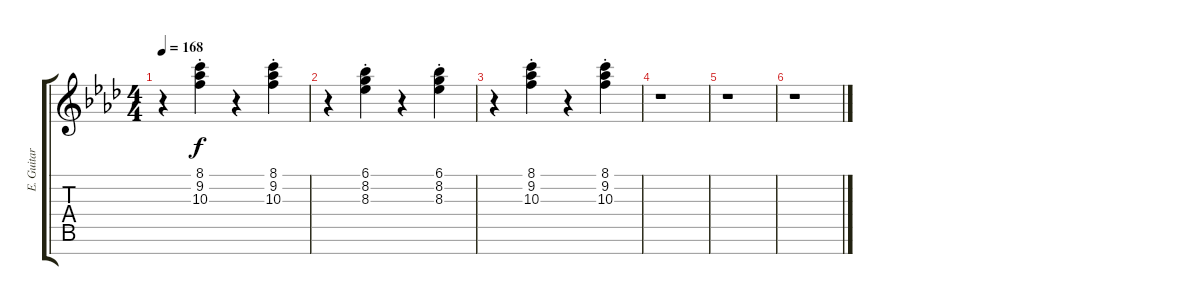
\track ("E. Guitar III" "E. Guitar ") {instrument overdrivenguitar}
\staff {score tabs}
\tuning (E4 B3 G3 D3 A2 E2 B1) {hide}
\ts (4 4)
\tempo 168
\clef g2
\ks ab
r.4{dy f} (8.1{st} 9.2{st} 10.3{st}).4 r.4 (8.1{st} 9.2{st} 10.3{st}).4 |
r.4 (6.1{st} 8.2{st} 8.3{st}).4 r.4 (6.1{st} 8.2{st} 8.3{st}).4 |
r.4 (8.1{st} 9.2{st} 10.3{st}).4 r.4 (8.1{st} 9.2{st} 10.3{st}).4 |
r.1 |
r.1 |
r.1
